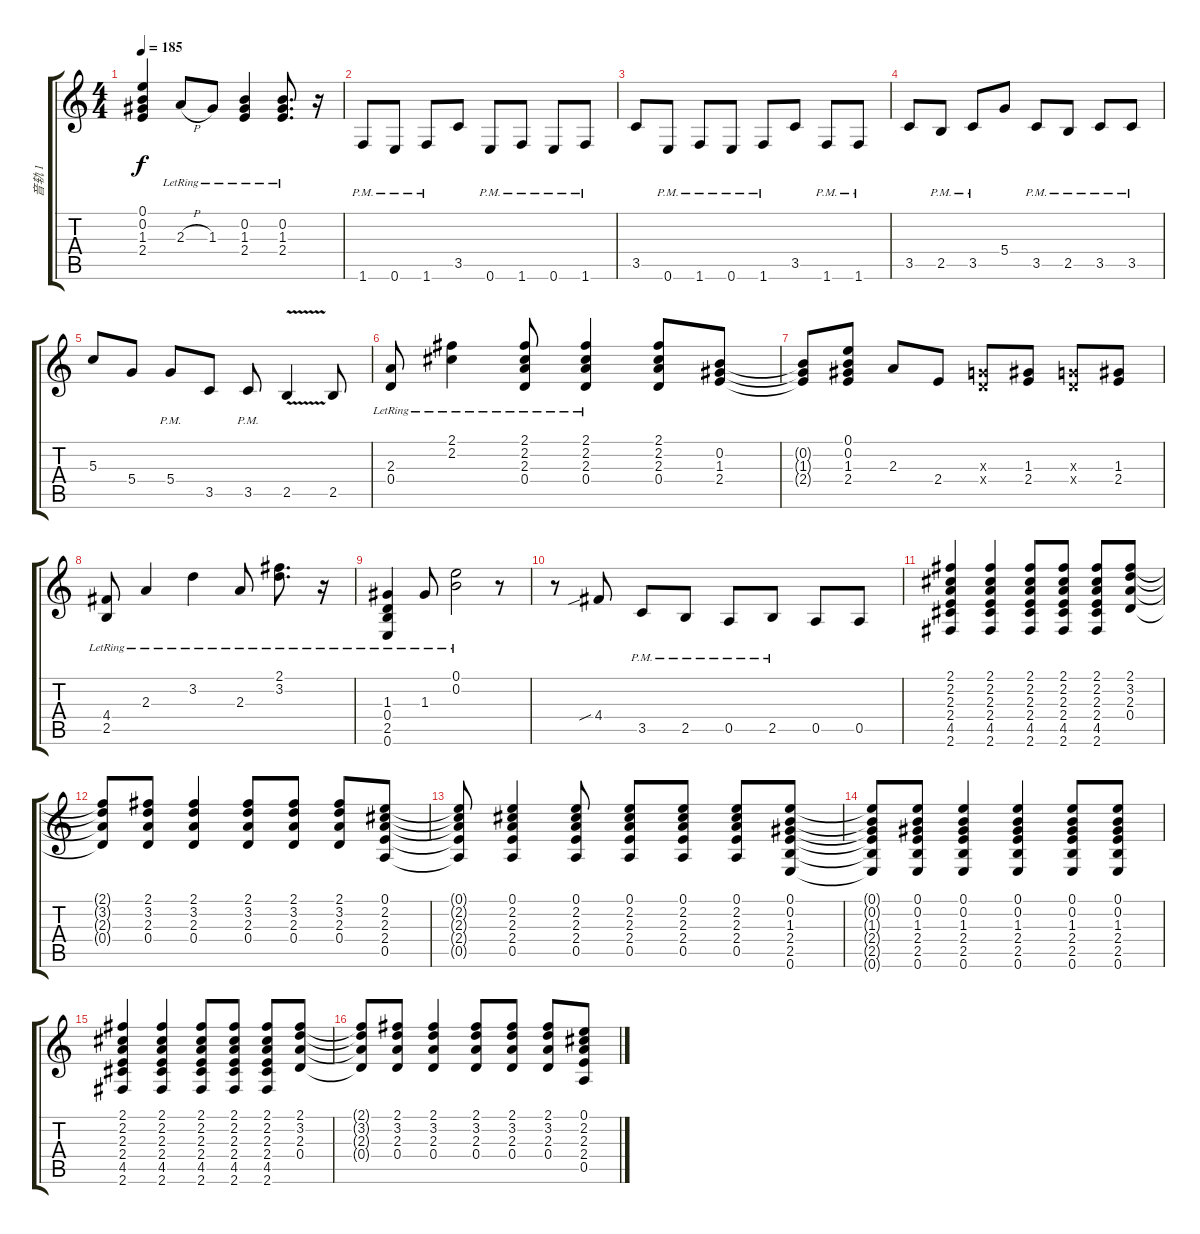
\track ("音轨 1" "音轨 1") {instrument acousticguitarsteel}
\staff {score tabs}
\tuning (E4 B3 G3 D3 A2 E2) {hide}
\ts (4 4)
\tempo 185
\clef g2
\ks c
(0.1{t} 0.2{t} 1.3{t} 2.4{t}).4{dy f} 2.3{h lr}.8 1.3{lr}.8 (0.2{lr} 1.3{lr} 2.4{lr}).4 (0.2{lr} 1.3{lr} 2.4{lr}).8{d} r.16 |
1.6{pm}.8 0.6{pm}.8 1.6{pm}.8 3.5.8 0.6{pm}.8 1.6{pm}.8 0.6{pm}.8 1.6{pm}.8 |
3.5.8 0.6{pm}.8 1.6{pm}.8 0.6{pm}.8 1.6{pm}.8 3.5.8 1.6{pm}.8 1.6{pm}.8 |
3.5.8 2.5{pm}.8 3.5{pm}.8 5.4.8 3.5{pm}.8 2.5{pm}.8 3.5{pm}.8 3.5{pm}.8 |
5.3.8 5.4.8 5.4{pm}.8 3.5.8 3.5{pm}.8 2.5{v}.4 2.5.8 |
(2.3{lr} 0.4{lr}).8 (2.1{lr} 2.2{lr}).4 (2.1{lr} 2.2{lr} 2.3{lr} 0.4{lr}).8 (2.1{lr} 2.2{lr} 2.3{lr} 0.4{lr}).4 (2.1 2.2 2.3 0.4).8 (0.2 1.3 2.4).8 |
(0.2{t} 1.3{t} 2.4{t}).8 (0.1 0.2 1.3 2.4).8 2.3.8 2.4.8 (0.3{x} 0.4{x}).8 (1.3 2.4).8 (0.3{x} 0.4{x}).8 (1.3 2.4).8 |
(4.4{lr} 2.5{lr}).8 2.3{lr}.4 3.2{lr}.4 2.3{lr}.8 (2.1{lr} 3.2{lr}).8{d} r.16 |
(1.3{lr} 0.4{lr} 2.5{lr} 0.6{lr}).4 1.3{lr}.8 (0.1{lr} 0.2{lr}).2 r.8 |
r.8 4.4{sib}.8 3.5{pm}.8 2.5{pm}.8 0.5{pm}.8 2.5{pm}.8 0.5.8 0.5.8 |
(2.1 2.2 2.3 2.4 4.5 2.6).4 (2.1 2.2 2.3 2.4 4.5 2.6).4 (2.1 2.2 2.3 2.4 4.5 2.6).8 (2.1 2.2 2.3 2.4 4.5 2.6).8 (2.1 2.2 2.3 2.4 4.5 2.6).8 (2.1 3.2 2.3 0.4).8 |
(2.1{t} 3.2{t} 2.3{t} 0.4{t}).8 (2.1 3.2 2.3 0.4).8 (2.1 3.2 2.3 0.4).4 (2.1 3.2 2.3 0.4).8 (2.1 3.2 2.3 0.4).8 (2.1 3.2 2.3 0.4).8 (0.1 2.2 2.3 2.4 0.5).8 |
(0.1{t} 2.2{t} 2.3{t} 2.4{t} 0.5{t}).8 (0.1 2.2 2.3 2.4 0.5).4 (0.1 2.2 2.3 2.4 0.5).8 (0.1 2.2 2.3 2.4 0.5).8 (0.1 2.2 2.3 2.4 0.5).8 (0.1 2.2 2.3 2.4 0.5).8 (0.1 0.2 1.3 2.4 2.5 0.6).8 |
(0.1{t} 0.2{t} 1.3{t} 2.4{t} 2.5{t} 0.6{t}).8 (0.1 0.2 1.3 2.4 2.5 0.6).8 (0.1 0.2 1.3 2.4 2.5 0.6).4 (0.1 0.2 1.3 2.4 2.5 0.6).4 (0.1 0.2 1.3 2.4 2.5 0.6).8 (0.1 0.2 1.3 2.4 2.5 0.6).8 |
(2.1 2.2 2.3 2.4 4.5 2.6).4 (2.1 2.2 2.3 2.4 4.5 2.6).4 (2.1 2.2 2.3 2.4 4.5 2.6).8 (2.1 2.2 2.3 2.4 4.5 2.6).8 (2.1 2.2 2.3 2.4 4.5 2.6).8 (2.1 3.2 2.3 0.4).8 |
(2.1{t} 3.2{t} 2.3{t} 0.4{t}).8 (2.1 3.2 2.3 0.4).8 (2.1 3.2 2.3 0.4).4 (2.1 3.2 2.3 0.4).8 (2.1 3.2 2.3 0.4).8 (2.1 3.2 2.3 0.4).8 (0.1 2.2 2.3 2.4 0.5).8
